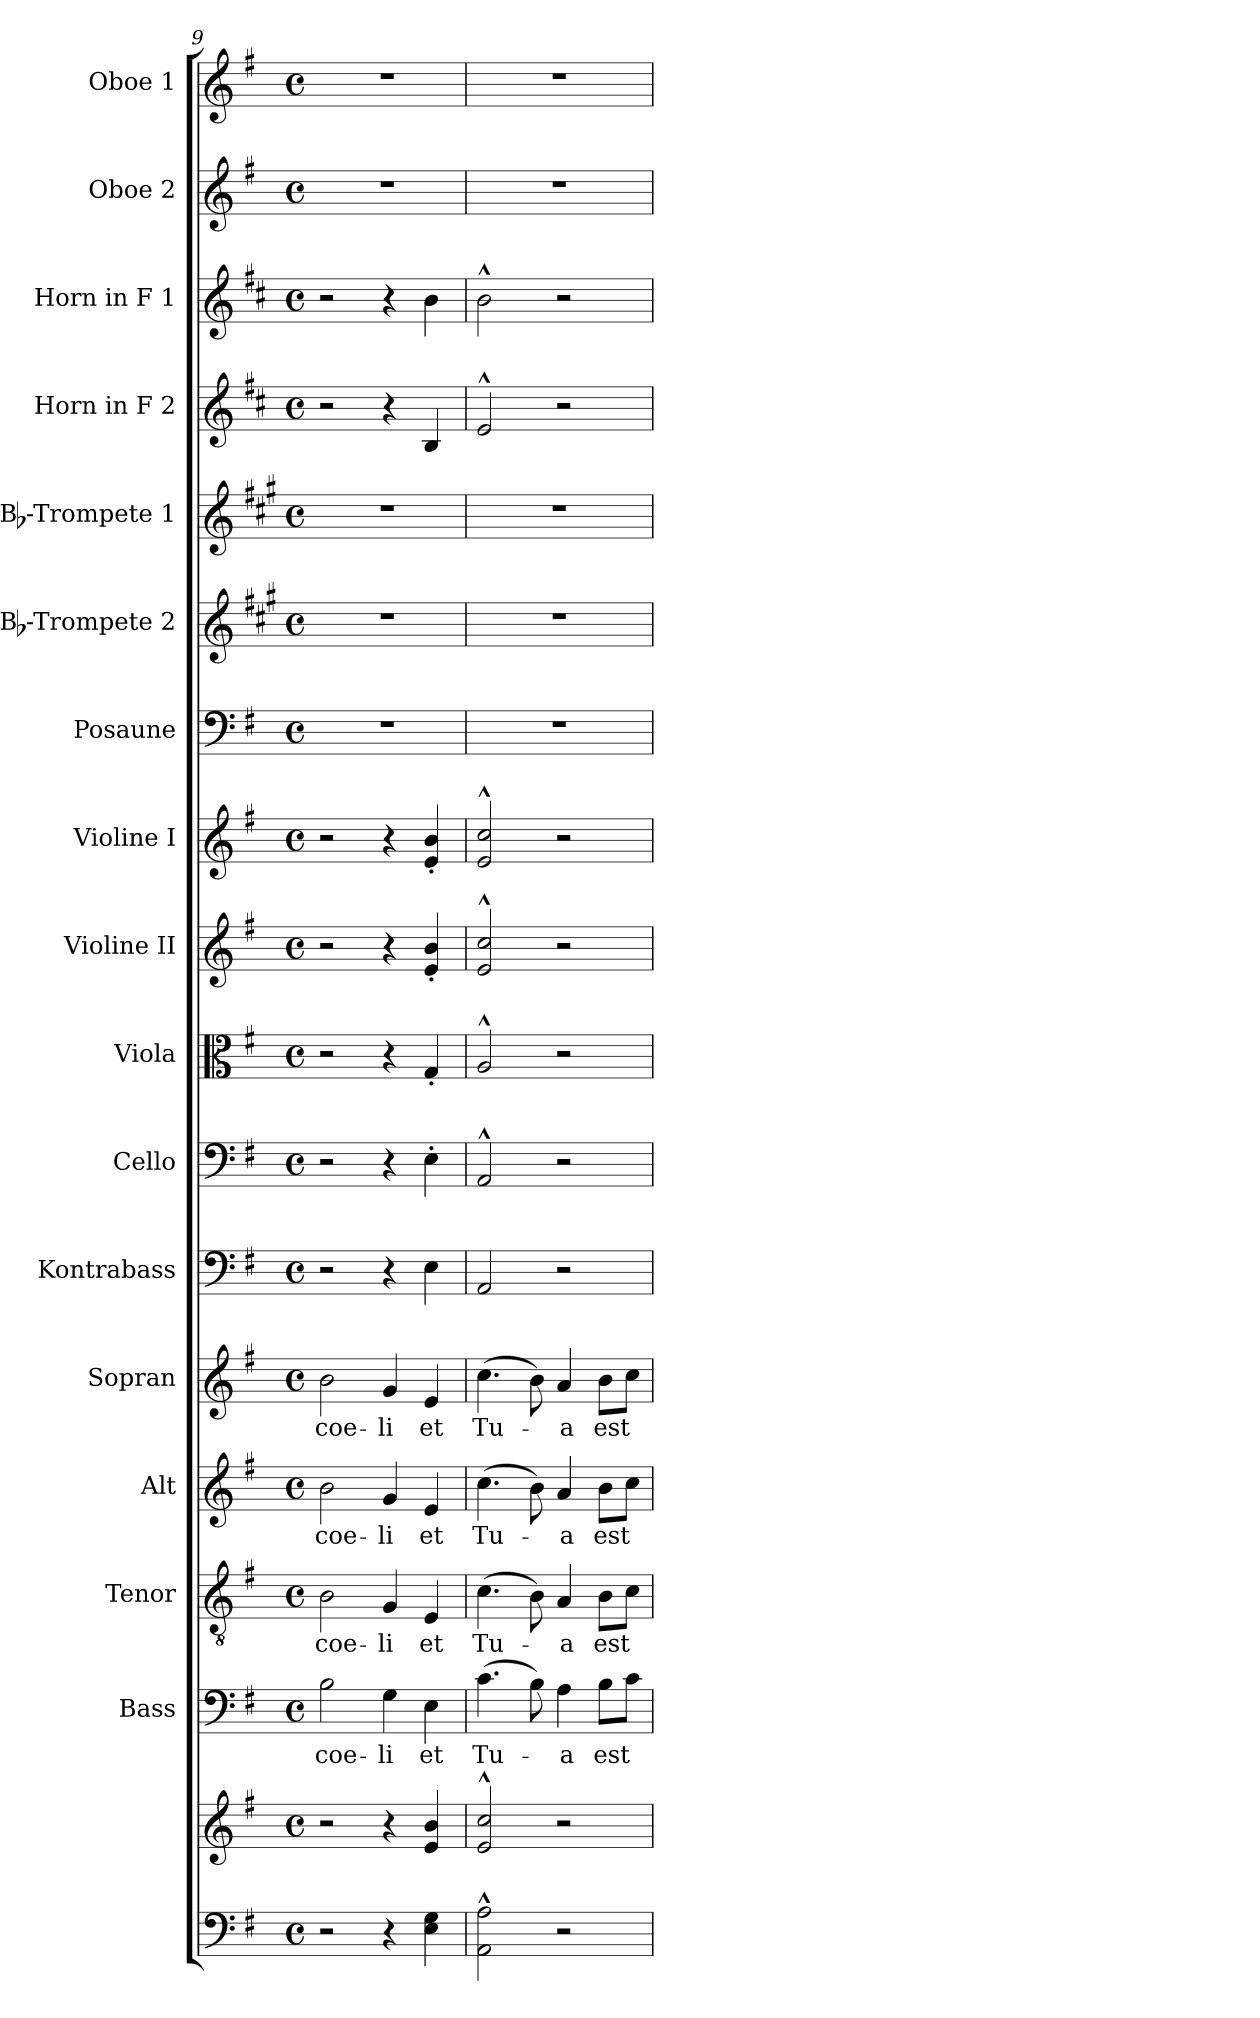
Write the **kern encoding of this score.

**kern	**kern	**kern	**text	**kern	**text	**kern	**text	**kern	**text	**kern	**kern	**kern	**kern	**kern	**kern	**kern	**kern	**kern	**kern	**kern	**kern
*part17	*part17	*part16	*part16	*part15	*part15	*part14	*part14	*part13	*part13	*part12	*part11	*part10	*part9	*part8	*part7	*part6	*part5	*part4	*part3	*part2	*part1
*staff18	*staff17	*staff16	*staff16	*staff15	*staff15	*staff14	*staff14	*staff13	*staff13	*staff12	*staff11	*staff10	*staff9	*staff8	*staff7	*staff6	*staff5	*staff4	*staff3	*staff2	*staff1
*	*	*I"Bass	*	*I"Tenor	*	*I"Alt	*	*I"Sopran	*	*I"Kontrabass	*I"Cello	*I"Viola	*I"Violine II	*I"Violine I	*I"Posaune	*I"Bb-Trompete 2	*I"Bb-Trompete 1	*I"Horn in F 2	*I"Horn in F 1	*I"Oboe 2	*I"Oboe 1
*	*	*I'B.	*	*I'T.	*	*I'A.	*	*I'S.	*	*I'Kb.	*	*I'Vla.	*I'Vl. II	*I'Vl. I	*I'Pos.	*I'Bb Trp. 2	*I'Bb Trp. 1	*	*	*I'Ob. 2	*I'Ob. 1
*clefF4	*clefG2	*clefF4	*	*clefGv2	*	*clefG2	*	*clefG2	*	*clefF4	*clefF4	*clefC3	*clefG2	*clefG2	*clefF4	*clefG2	*clefG2	*clefG2	*clefG2	*clefG2	*clefG2
*	*	*	*	*	*	*	*	*	*	*ITrd7c12	*	*	*	*	*	*ITrd1c2	*ITrd1c2	*ITrd4c7	*ITrd4c7	*	*
*k[f#]	*k[f#]	*k[f#]	*	*k[f#]	*	*k[f#]	*	*k[f#]	*	*k[f#]	*k[f#]	*k[f#]	*k[f#]	*k[f#]	*k[f#]	*k[f#]	*k[f#]	*k[f#]	*k[f#]	*k[f#]	*k[f#]
*G:	*G:	*G:	*	*G:	*	*G:	*	*G:	*	*G:	*G:	*G:	*G:	*G:	*G:	*G:	*G:	*G:	*G:	*G:	*G:
*M4/4	*M4/4	*M4/4	*	*M4/4	*	*M4/4	*	*M4/4	*	*M4/4	*M4/4	*M4/4	*M4/4	*M4/4	*M4/4	*M4/4	*M4/4	*M4/4	*M4/4	*M4/4	*M4/4
*met(c)	*met(c)	*met(c)	*	*met(c)	*	*met(c)	*	*met(c)	*	*met(c)	*met(c)	*met(c)	*met(c)	*met(c)	*met(c)	*met(c)	*met(c)	*met(c)	*met(c)	*met(c)	*met(c)
=9	=9	=9	=9	=9	=9	=9	=9	=9	=9	=9	=9	=9	=9	=9	=9	=9	=9	=9	=9	=9	=9
!	!	!	!LO:LY:b	!	!LO:LY:b	!	!LO:LY:b	!	!LO:LY:b	!	!	!	!	!	!	!	!	!	!	!	!
2r	2r	2B\	coe-	2B\	coe-	2b\	coe-	2b\	coe-	2r	2r	2r	2r	2r	1r	1r	1r	2r	2r	1r	1r
!	!	!	!LO:LY:b	!	!LO:LY:b	!	!LO:LY:b	!	!LO:LY:b	!	!	!	!	!	!	!	!	!	!	!	!
4r	4r	4G\	-li	4G/	-li	4g/	-li	4g/	-li	4r	4r	4r	4r	4r	.	.	.	4r	4r	.	.
!	!	!	!LO:LY:b	!	!LO:LY:b	!	!LO:LY:b	!	!LO:LY:b	!	!	!	!	!	!	!	!	!	!	!	!
4E\ 4G\	4e/ 4b/	4E\	et	4E/	et	4e/	et	4e/	et	4EE\	4E'>\	4G'</	4e/'< 4b/'<	4e/'< 4b/'<	.	.	.	4E/	4e\	.	.
=10	=10	=10	=10	=10	=10	=10	=10	=10	=10	=10	=10	=10	=10	=10	=10	=10	=10	=10	=10	=10	=10
!	!	!	!LO:LY:b	!	!LO:LY:b	!	!LO:LY:b	!	!LO:LY:b	!	!	!	!	!	!	!	!	!	!	!	!
2AA\^^> 2A\^^>	2e/^^> 2cc/^^>	(>4.c\	Tu-	(>4.c\	Tu-	(>4.cc\	Tu-	(>4.cc\	Tu-	2AAA/	2AA^^>/	2A^^>/	2e/^^> 2cc/^^>	2e/^^> 2cc/^^>	1r	1r	1r	2A^^>/	2e^^>\	1r	1r
.	.	8B\)	.	8B\)	.	8b\)	.	8b\)	.	.	.	.	.	.	.	.	.	.	.	.	.
!	!	!	!LO:LY:b	!	!LO:LY:b	!	!LO:LY:b	!	!LO:LY:b	!	!	!	!	!	!	!	!	!	!	!	!
2r	2r	4A\	-a	4A/	-a	4a/	-a	4a/	-a	2r	2r	2r	2r	2r	.	.	.	2r	2r	.	.
!	!	!	!LO:LY:b	!	!LO:LY:b	!	!LO:LY:b	!	!LO:LY:b	!	!	!	!	!	!	!	!	!	!	!	!
.	.	8B\L	est	8B\L	est	8b\L	est	8b\L	est	.	.	.	.	.	.	.	.	.	.	.	.
.	.	8c\J	.	8c\J	.	8cc\J	.	8cc\J	.	.	.	.	.	.	.	.	.	.	.	.	.
=	=	=	=	=	=	=	=	=	=	=	=	=	=	=	=	=	=	=	=	=	=
*-	*-	*-	*-	*-	*-	*-	*-	*-	*-	*-	*-	*-	*-	*-	*-	*-	*-	*-	*-	*-	*-
